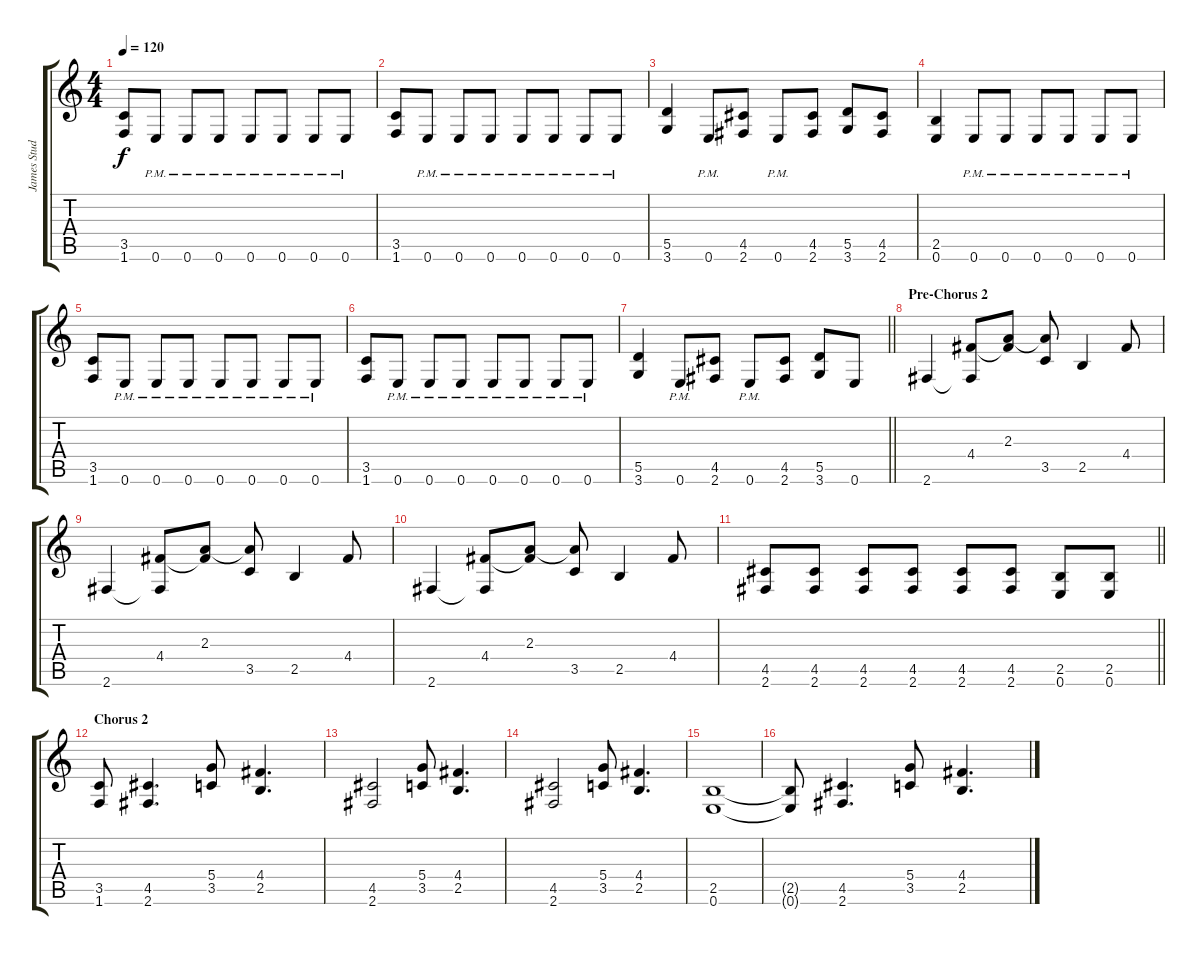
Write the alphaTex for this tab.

\track ("James Studio" "James Stud") {instrument distortionguitar}
\staff {score tabs}
\tuning (E4 B3 G3 D3 A2 E2) {hide}
\ts (4 4)
\tempo 120
\clef g2
\ks c
(3.5 1.6).8{dy f} 0.6{pm}.8 0.6{pm}.8 0.6{pm}.8 0.6{pm}.8 0.6{pm}.8 0.6{pm}.8 0.6{pm}.8 |
(3.5 1.6).8 0.6{pm}.8 0.6{pm}.8 0.6{pm}.8 0.6{pm}.8 0.6{pm}.8 0.6{pm}.8 0.6{pm}.8 |
(5.5 3.6).4 0.6{pm}.8 (4.5 2.6).8 0.6{pm}.8 (4.5 2.6).8 (5.5 3.6).8 (4.5 2.6).8 |
(2.5 0.6).4 0.6{pm}.8 0.6{pm}.8 0.6{pm}.8 0.6{pm}.8 0.6{pm}.8 0.6{pm}.8 |
(3.5 1.6).8 0.6{pm}.8 0.6{pm}.8 0.6{pm}.8 0.6{pm}.8 0.6{pm}.8 0.6{pm}.8 0.6{pm}.8 |
(3.5 1.6).8 0.6{pm}.8 0.6{pm}.8 0.6{pm}.8 0.6{pm}.8 0.6{pm}.8 0.6{pm}.8 0.6{pm}.8 |
\barLineRight lightlight
(5.5 3.6).4 0.6{pm}.8 (4.5 2.6).8 0.6{pm}.8 (4.5 2.6).8 (5.5 3.6).8 0.6.8 |
\section ("" "Pre-Chorus 2")
2.6.4 (4.4 2.6{t}).8 (2.3 4.4{t}).8 (2.3{t} 3.5).8 2.5.4 4.4.8 |
2.6.4 (4.4 2.6{t}).8 (2.3 4.4{t}).8 (2.3{t} 3.5).8 2.5.4 4.4.8 |
2.6.4 (4.4 2.6{t}).8 (2.3 4.4{t}).8 (2.3{t} 3.5).8 2.5.4 4.4.8 |
\barLineRight lightlight
(4.5 2.6).8 (4.5 2.6).8 (4.5 2.6).8 (4.5 2.6).8 (4.5 2.6).8 (4.5 2.6).8 (2.5 0.6).8 (2.5 0.6).8 |
\section ("" "Chorus 2 ")
(3.5 1.6).8 (4.5 2.6).4{d} (5.4 3.5).8 (4.4 2.5).4{d} |
(4.5 2.6).2 (5.4 3.5).8 (4.4 2.5).4{d} |
(4.5 2.6).2 (5.4 3.5).8 (4.4 2.5).4{d} |
(2.5 0.6).1 |
(2.5{t} 0.6{t}).8 (4.5 2.6).4{d} (5.4 3.5).8 (4.4 2.5).4{d}
